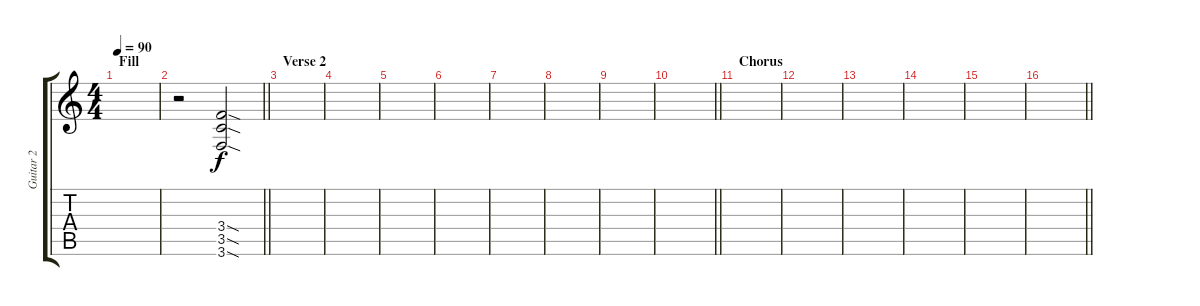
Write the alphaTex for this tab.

\track ("Guitar 2" "Guitar 2") {instrument distortionguitar}
\staff {score tabs}
\tuning (E4 B3 G3 D3 A2 D2) {hide}
\ts (4 4)
\section ("" "Fill")
\tempo 90
\clef g2
\ks c
|
\barLineRight lightlight
r.2 (3.4{sod} 3.5{sod} 3.6{sod}).2 |
\section ("" "Verse 2")
|
|
|
|
|
|
|
\barLineRight lightlight
|
\section ("" "Chorus")
|
|
|
|
|
\barLineRight lightlight
